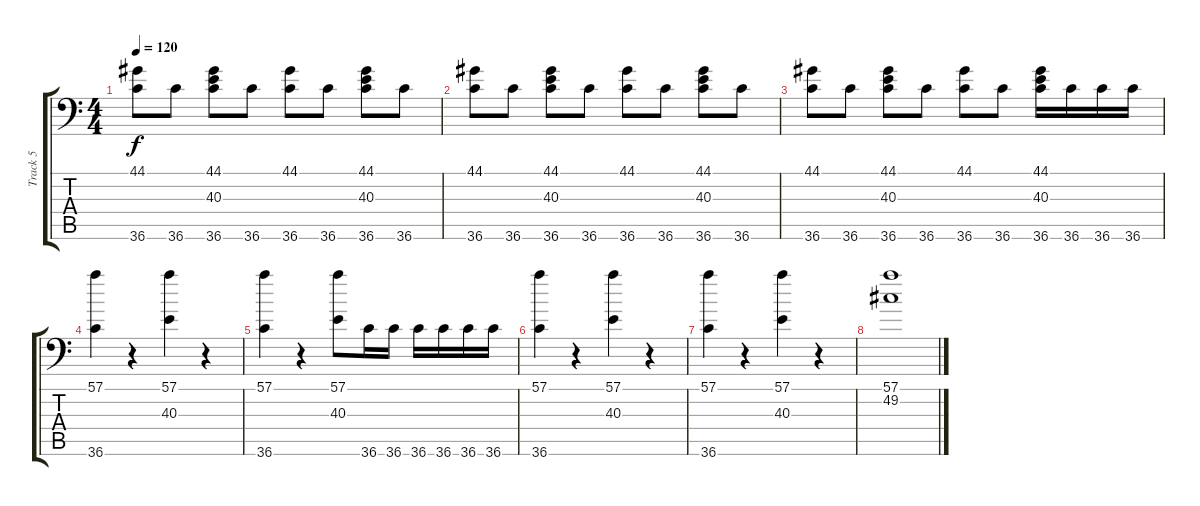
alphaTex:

\track ("Track 5" "Track 5") {instrument acousticgrandpiano}
\staff {score tabs}
\tuning (C-1 C-1 C-1 C-1 C-1 C-1) {hide}
\ts (4 4)
\tempo 120
\clef f4
\ks c
(44.1 36.6).8{dy f} 36.6.8 (44.1 40.3 36.6).8 36.6.8 (44.1 36.6).8 36.6.8 (44.1 40.3 36.6).8 36.6.8 |
(44.1 36.6).8 36.6.8 (44.1 40.3 36.6).8 36.6.8 (44.1 36.6).8 36.6.8 (44.1 40.3 36.6).8 36.6.8 |
(44.1 36.6).8 36.6.8 (44.1 40.3 36.6).8 36.6.8 (44.1 36.6).8 36.6.8 (44.1 40.3 36.6).16 36.6.16 36.6.16 36.6.16 |
(57.1 36.6).4 r.4 (57.1 40.3).4 r.4 |
(57.1 36.6).4 r.4 (57.1 40.3).8 36.6.16 36.6.16 36.6.16 36.6.16 36.6.16 36.6.16 |
(57.1 36.6).4 r.4 (57.1 40.3).4 r.4 |
(57.1 36.6).4 r.4 (57.1 40.3).4 r.4 |
(57.1 49.2).1
